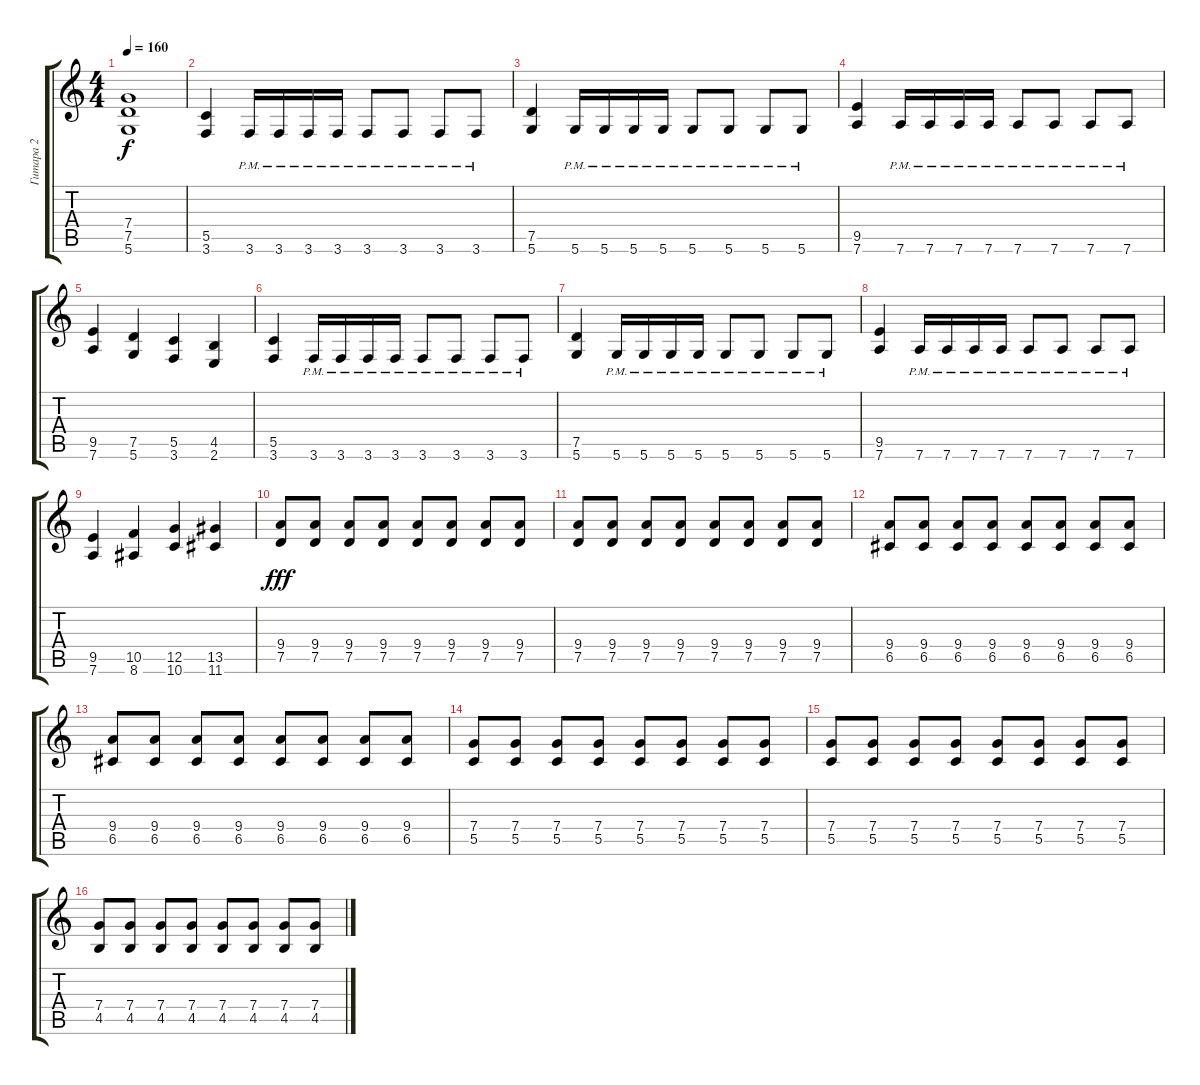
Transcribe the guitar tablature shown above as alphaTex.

\track ("Гитара 2" "Гитара 2") {instrument overdrivenguitar}
\staff {score tabs}
\tuning (D4 A3 F3 C3 G2 D2) {hide}
\ts (4 4)
\tempo 160
\clef g2
\ks c
(7.4 7.5 5.6).1{dy f} |
(5.5 3.6).4 3.6{pm}.16 3.6{pm}.16 3.6{pm}.16 3.6{pm}.16 3.6{pm}.8 3.6{pm}.8 3.6{pm}.8 3.6{pm}.8 |
(7.5 5.6).4 5.6{pm}.16 5.6{pm}.16 5.6{pm}.16 5.6{pm}.16 5.6{pm}.8 5.6{pm}.8 5.6{pm}.8 5.6{pm}.8 |
(9.5 7.6).4 7.6{pm}.16 7.6{pm}.16 7.6{pm}.16 7.6{pm}.16 7.6{pm}.8 7.6{pm}.8 7.6{pm}.8 7.6{pm}.8 |
(9.5 7.6).4 (7.5 5.6).4 (5.5 3.6).4 (4.5 2.6).4 |
(5.5 3.6).4 3.6{pm}.16 3.6{pm}.16 3.6{pm}.16 3.6{pm}.16 3.6{pm}.8 3.6{pm}.8 3.6{pm}.8 3.6{pm}.8 |
(7.5 5.6).4 5.6{pm}.16 5.6{pm}.16 5.6{pm}.16 5.6{pm}.16 5.6{pm}.8 5.6{pm}.8 5.6{pm}.8 5.6{pm}.8 |
(9.5 7.6).4 7.6{pm}.16 7.6{pm}.16 7.6{pm}.16 7.6{pm}.16 7.6{pm}.8 7.6{pm}.8 7.6{pm}.8 7.6{pm}.8 |
(9.5 7.6).4 (10.5 8.6).4 (12.5 10.6).4 (13.5 11.6).4 |
(9.4 7.5).8{dy fff} (9.4 7.5).8 (9.4 7.5).8 (9.4 7.5).8 (9.4 7.5).8 (9.4 7.5).8 (9.4 7.5).8 (9.4 7.5).8 |
(9.4 7.5).8 (9.4 7.5).8 (9.4 7.5).8 (9.4 7.5).8 (9.4 7.5).8 (9.4 7.5).8 (9.4 7.5).8 (9.4 7.5).8 |
(9.4 6.5).8 (9.4 6.5).8 (9.4 6.5).8 (9.4 6.5).8 (9.4 6.5).8 (9.4 6.5).8 (9.4 6.5).8 (9.4 6.5).8 |
(9.4 6.5).8 (9.4 6.5).8 (9.4 6.5).8 (9.4 6.5).8 (9.4 6.5).8 (9.4 6.5).8 (9.4 6.5).8 (9.4 6.5).8 |
(7.4 5.5).8 (7.4 5.5).8 (7.4 5.5).8 (7.4 5.5).8 (7.4 5.5).8 (7.4 5.5).8 (7.4 5.5).8 (7.4 5.5).8 |
(7.4 5.5).8 (7.4 5.5).8 (7.4 5.5).8 (7.4 5.5).8 (7.4 5.5).8 (7.4 5.5).8 (7.4 5.5).8 (7.4 5.5).8 |
(7.4 4.5).8 (7.4 4.5).8 (7.4 4.5).8 (7.4 4.5).8 (7.4 4.5).8 (7.4 4.5).8 (7.4 4.5).8 (7.4 4.5).8
